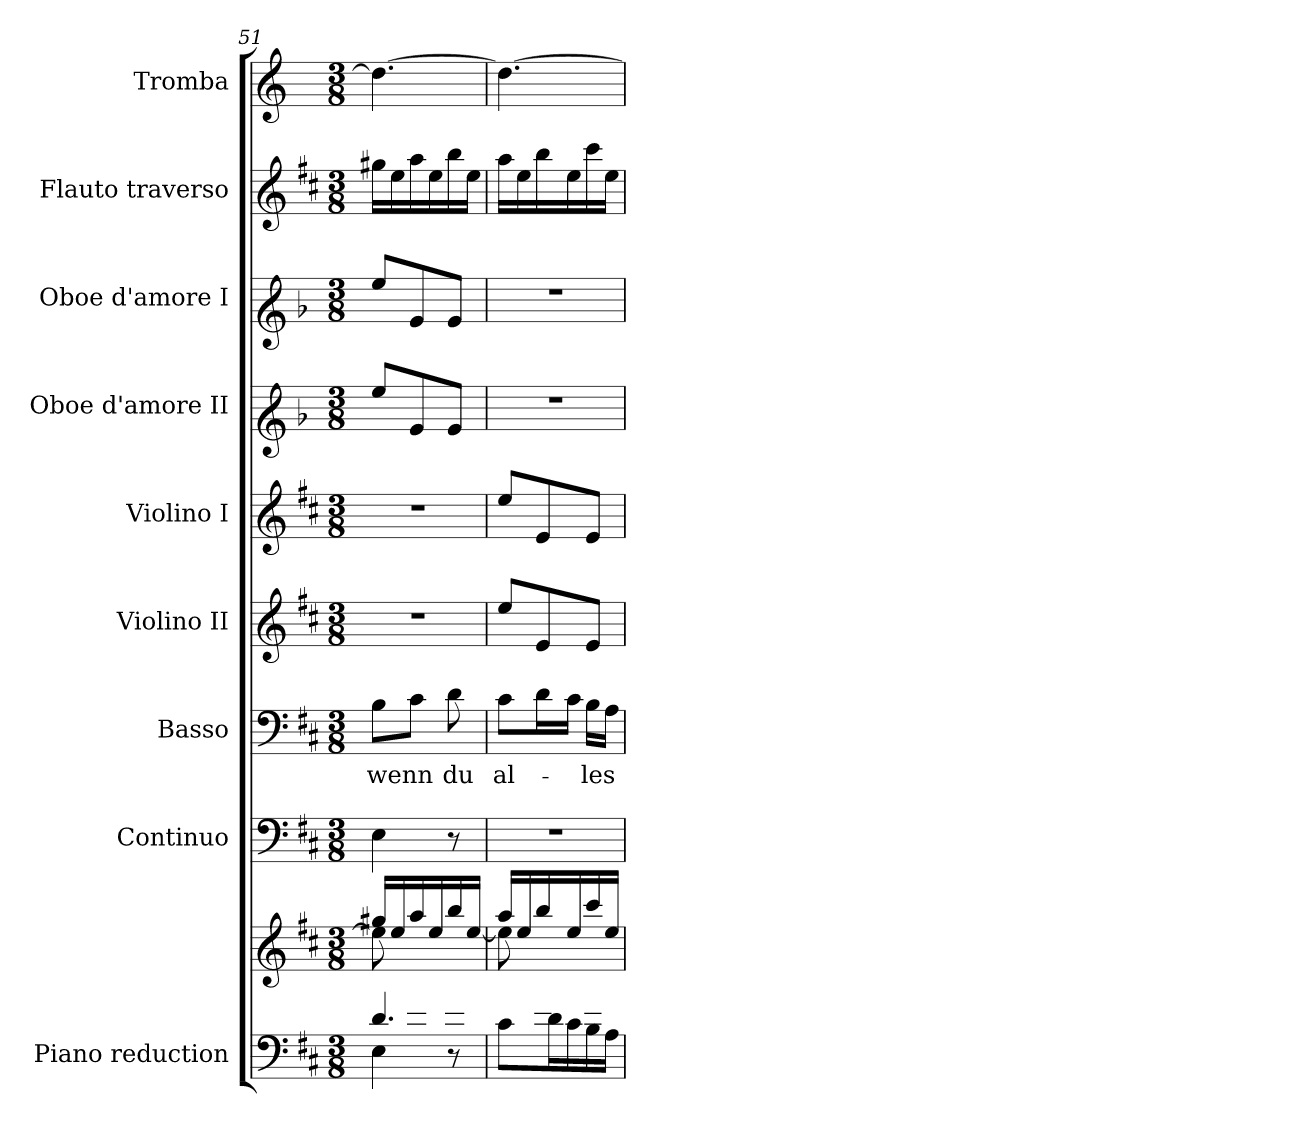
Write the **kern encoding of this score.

**kern	**kern	**kern	**kern	**text	**kern	**kern	**kern	**kern	**kern	**kern
*part9	*part9	*part8	*part7	*part7	*part6	*part5	*part4	*part3	*part2	*part1
*staff10	*staff9	*staff8	*staff7	*staff7	*staff6	*staff5	*staff4	*staff3	*staff2	*staff1
*I"Piano reduction	*	*I"Continuo	*I"Basso	*	*I"Violino II	*I"Violino I	*I"Oboe d'amore II	*I"Oboe d'amore I	*I"Flauto traverso	*I"Tromba
*I'Pno	*	*	*	*	*I'Vln	*I'Vln	*	*	*I'Fl	*
!!LO:PB:g=z
*clefF4	*clefG2	*clefF4	*clefF4	*	*clefG2	*clefG2	*clefG1	*clefG1	*clefG2	*clefG2
*	*	*	*	*	*	*	*ITrd4c7	*ITrd4c7	*	*ITrd-1c-2
*k[f#c#]	*k[f#c#]	*k[f#c#]	*k[f#c#]	*	*k[f#c#]	*k[f#c#]	*k[b-e-]	*k[b-e-]	*k[f#c#]	*k[f#c#]
*M3/8	*M3/8	*M3/8	*M3/8	*	*M3/8	*M3/8	*M3/8	*M3/8	*M3/8	*M3/8
=51	=51	=51	=51	=51	=51	=51	=51	=51	=51	=51
*^	*^	*	*	*	*	*	*	*	*	*
*	*^	*	*	*	*	*	*	*	*	*	*	*
!	!	!	!	!	!	!	!LO:LY:b	!	!	!	!	!	!
8ryy	4.d/	4E\	16gg#X/LL	8ee\L]	4E\	8B\L	wenn	4.r	4.r	8cc/L	8cc/L	16gg#X\LL	4.ee\_
.	.	.	16ee/	.	.	.	.	.	.	.	.	16ee\	.
8e/	.	.	16aa/	4ryy	.	8c#\J	.	.	.	8c/	8c/	16aa\	.
.	.	.	16ee/	.	.	.	.	.	.	.	.	16ee\	.
!	!	!	!	!	!	!	!LO:LY:b	!	!	!	!	!	!
8e/J	.	8r	16bb/	.	8r	8d\	du	.	.	8c/J	8c/J	16bb\	.
.	.	.	[<16ee/JJ	.	.	.	.	.	.	.	.	16ee\JJ	.
*	*v	*v	*	*	*	*	*	*	*	*	*	*	*
=52	=52	=52	=52	=52	=52	=52	=52	=52	=52	=52	=52	=52
!	!	!	!	!	!	!LO:LY:b	!	!	!	!	!	!
8ryy	8c#\L	16aa/LL	8ee\L]	4.r	8c#\L	al-	8ee/L	8ee/L	4.r	4.r	16aa\LL	4.ee\_
.	.	16ee/	.	.	.	.	.	.	.	.	16ee\	.
8e/	16d\L	16bb/	4ryy	.	16d\L	.	8e/	8e/	.	.	16bb\	.
.	16c#\	16ee/	.	.	16c#\JJ	.	.	.	.	.	16ee\	.
!	!	!	!	!	!	!LO:LY:b	!	!	!	!	!	!
8e/J	16B\	16ccc#/	.	.	16B\LL	-les	8e/J	8e/J	.	.	16ccc#\	.
.	16A\JJ	16ee/JJ	.	.	16A\JJ	.	.	.	.	.	16ee\JJ	.
*v	*v	*	*	*	*	*	*	*	*	*	*	*
*	*v	*v	*	*	*	*	*	*	*	*	*
=	=	=	=	=	=	=	=	=	=	=
*-	*-	*-	*-	*-	*-	*-	*-	*-	*-	*-
